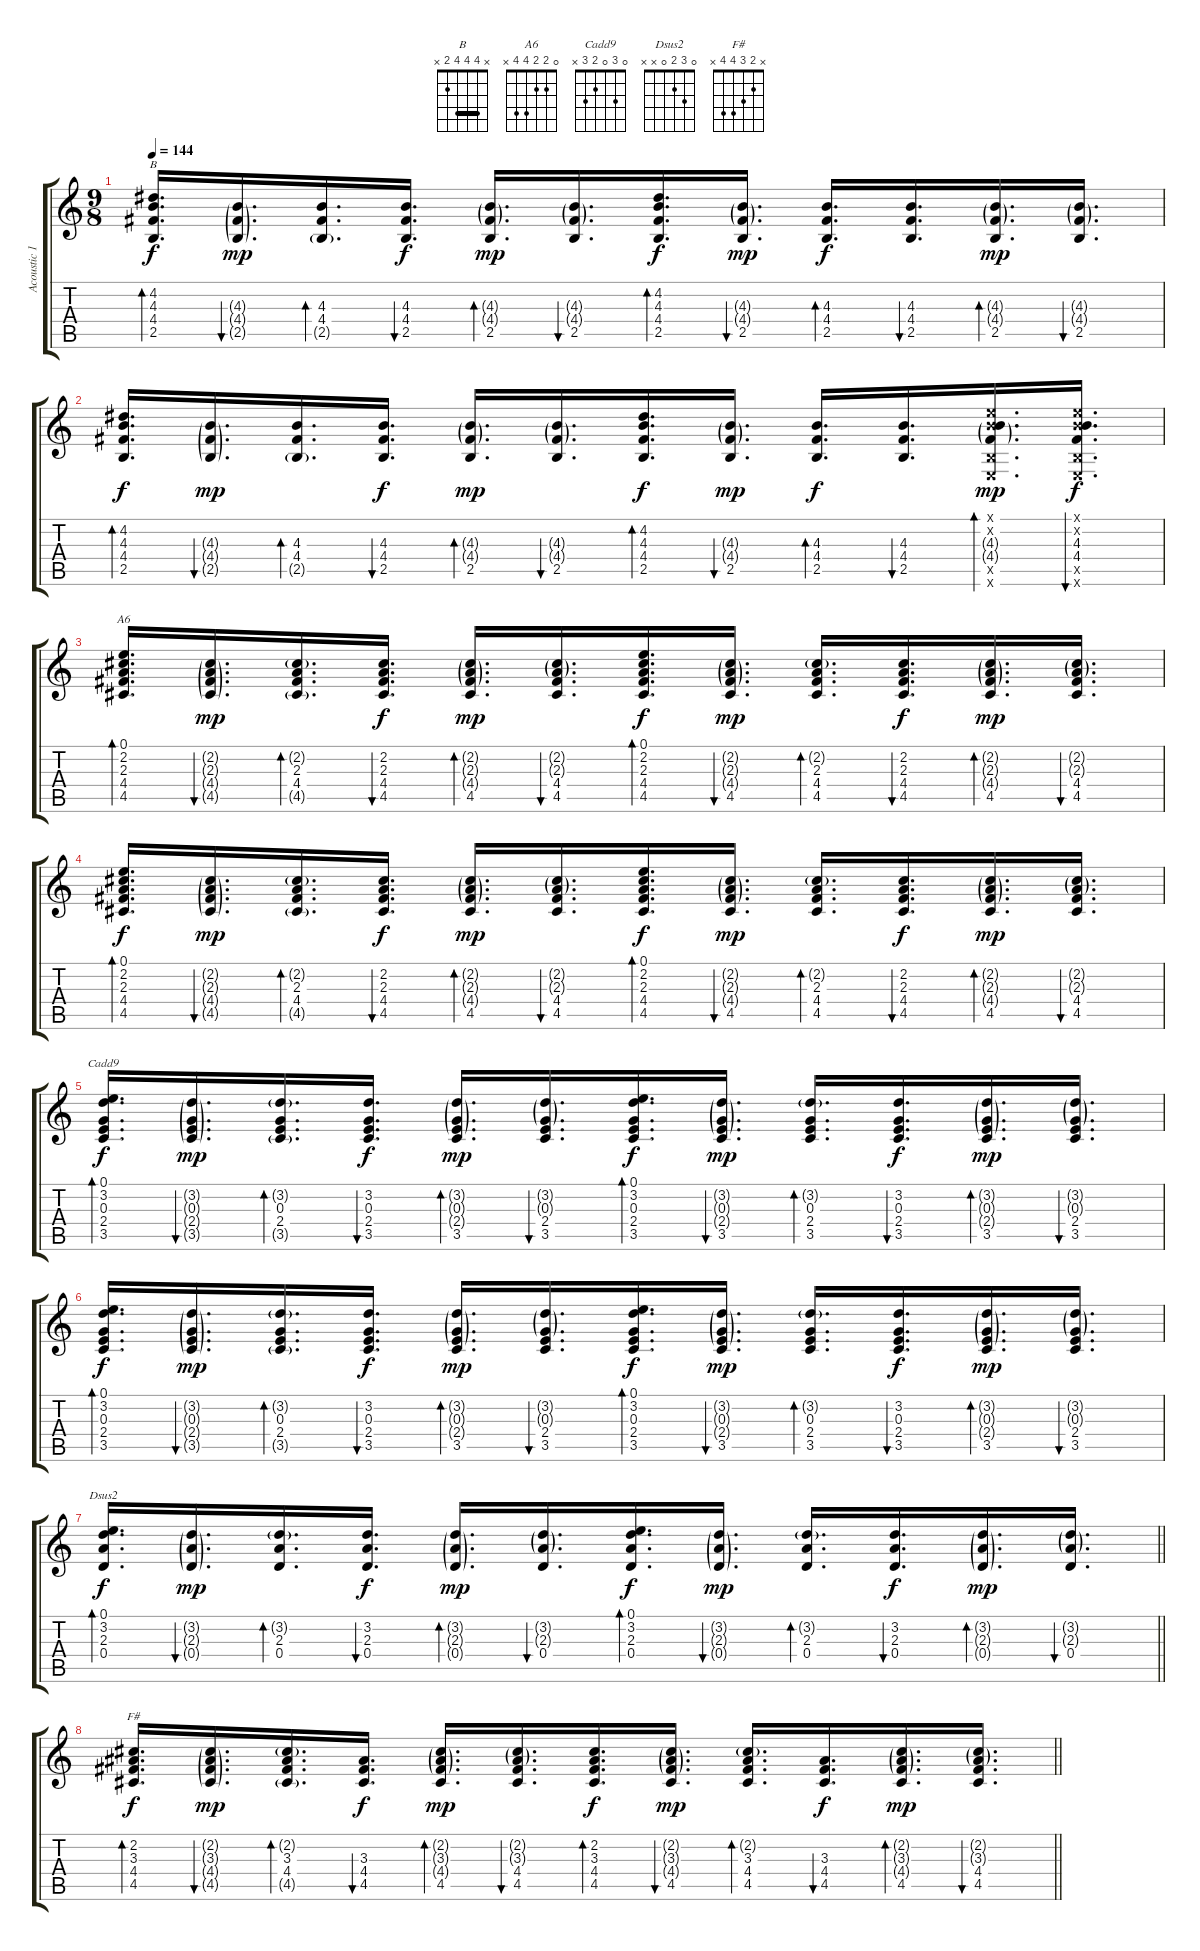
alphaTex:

\track ("Acoustic 1 (MIDI!)" "Acoustic 1") {instrument acousticguitarsteel}
\staff {score tabs}
\tuning (E4 B3 G3 D3 A2 E2) {hide}
\chord ("B" x 4 4 4 2 x) {barre 4}
\chord ("A6" 0 2 2 4 4 x)
\chord ("Cadd9" 0 3 0 2 3 x)
\chord ("Dsus2" 0 3 2 0 x x)
\chord ("F#" x 2 3 4 4 x)
\ts (9 8)
\tempo 144
\clef g2
\ks c
(4.2 4.3 4.4 2.5).16{d bd 60 ch "B" dy f} (4.3{g} 4.4{g} 2.5{g}).16{d bu 60 dy mp} (4.3 4.4 2.5{g}).16{d bd 60} (4.3 4.4 2.5).16{d bu 60 dy f} (4.3{g} 4.4{g} 2.5).16{d bd 60 dy mp} (4.3{g} 4.4{g} 2.5).16{d bu 60} (4.2 4.3 4.4 2.5).16{d bd 60 dy f} (4.3{g} 4.4{g} 2.5).16{d bu 60 dy mp} (4.3 4.4 2.5).16{d bd 60 dy f} (4.3 4.4 2.5).16{d bu 60} (4.3{g} 4.4{g} 2.5).16{d bd 60 dy mp} (4.3{g} 4.4{g} 2.5).16{d bu 60} |
(4.2 4.3 4.4 2.5).16{d bd 60 dy f} (4.3{g} 4.4{g} 2.5{g}).16{d bu 60 dy mp} (4.3 4.4 2.5{g}).16{d bd 60} (4.3 4.4 2.5).16{d bu 60 dy f} (4.3{g} 4.4{g} 2.5).16{d bd 60 dy mp} (4.3{g} 4.4{g} 2.5).16{d bu 60} (4.2 4.3 4.4 2.5).16{d bd 60 dy f} (4.3{g} 4.4{g} 2.5).16{d bu 60 dy mp} (4.3 4.4 2.5).16{d bd 60 dy f} (4.3 4.4 2.5).16{d bu 60} (0.1{x} 0.2{x} 4.3{g} 4.4{g} 2.5{x} 0.6{x}).16{d bd 60 dy mp} (0.1{x} 0.2{x} 4.3 4.4 2.5{x} 0.6{x}).16{d bu 60 dy f} |
(0.1 2.2 2.3 4.4 4.5).16{d bd 60 ch "A6"} (2.2{g} 2.3{g} 4.4{g} 4.5{g}).16{d bu 60 dy mp} (2.2{g} 2.3 4.4 4.5{g}).16{d bd 60} (2.2 2.3 4.4 4.5).16{d bu 60 dy f} (2.2{g} 2.3{g} 4.4{g} 4.5).16{d bd 60 dy mp} (2.2{g} 2.3{g} 4.4 4.5).16{d bu 60} (0.1 2.2 2.3 4.4 4.5).16{d bd 60 dy f} (2.2{g} 2.3{g} 4.4{g} 4.5).16{d bu 60 dy mp} (2.2{g} 2.3 4.4 4.5).16{d bd 60} (2.2 2.3 4.4 4.5).16{d bu 60 dy f} (2.2{g} 2.3{g} 4.4{g} 4.5).16{d bd 60 dy mp} (2.2{g} 2.3{g} 4.4 4.5).16{d bu 60} |
(0.1 2.2 2.3 4.4 4.5).16{d bd 60 dy f} (2.2{g} 2.3{g} 4.4{g} 4.5{g}).16{d bu 60 dy mp} (2.2{g} 2.3 4.4 4.5{g}).16{d bd 60} (2.2 2.3 4.4 4.5).16{d bu 60 dy f} (2.2{g} 2.3{g} 4.4{g} 4.5).16{d bd 60 dy mp} (2.2{g} 2.3{g} 4.4 4.5).16{d bu 60} (0.1 2.2 2.3 4.4 4.5).16{d bd 60 dy f} (2.2{g} 2.3{g} 4.4{g} 4.5).16{d bu 60 dy mp} (2.2{g} 2.3 4.4 4.5).16{d bd 60} (2.2 2.3 4.4 4.5).16{d bu 60 dy f} (2.2{g} 2.3{g} 4.4{g} 4.5).16{d bd 60 dy mp} (2.2{g} 2.3{g} 4.4 4.5).16{d bu 60} |
(0.1 3.2 0.3 2.4 3.5).16{d bd 60 ch "Cadd9" dy f} (3.2{g} 0.3{g} 2.4{g} 3.5{g}).16{d bu 60 dy mp} (3.2{g} 0.3 2.4 3.5{g}).16{d bd 60} (3.2 0.3 2.4 3.5).16{d bu 60 dy f} (3.2{g} 0.3{g} 2.4{g} 3.5).16{d bd 60 dy mp} (3.2{g} 0.3{g} 2.4 3.5).16{d bu 60} (0.1 3.2 0.3 2.4 3.5).16{d bd 60 dy f} (3.2{g} 0.3{g} 2.4{g} 3.5).16{d bu 60 dy mp} (3.2{g} 0.3 2.4 3.5).16{d bd 60} (3.2 0.3 2.4 3.5).16{d bu 60 dy f} (3.2{g} 0.3{g} 2.4{g} 3.5).16{d bd 60 dy mp} (3.2{g} 0.3{g} 2.4 3.5).16{d bu 60} |
(0.1 3.2 0.3 2.4 3.5).16{d bd 60 dy f} (3.2{g} 0.3{g} 2.4{g} 3.5{g}).16{d bu 60 dy mp} (3.2{g} 0.3 2.4 3.5{g}).16{d bd 60} (3.2 0.3 2.4 3.5).16{d bu 60 dy f} (3.2{g} 0.3{g} 2.4{g} 3.5).16{d bd 60 dy mp} (3.2{g} 0.3{g} 2.4 3.5).16{d bu 60} (0.1 3.2 0.3 2.4 3.5).16{d bd 60 dy f} (3.2{g} 0.3{g} 2.4{g} 3.5).16{d bu 60 dy mp} (3.2{g} 0.3 2.4 3.5).16{d bd 60} (3.2 0.3 2.4 3.5).16{d bu 60 dy f} (3.2{g} 0.3{g} 2.4{g} 3.5).16{d bd 60 dy mp} (3.2{g} 0.3{g} 2.4 3.5).16{d bu 60} |
\barLineRight lightlight
(0.1 3.2 2.3 0.4).16{d bd 60 ch "Dsus2" dy f} (3.2{g} 2.3{g} 0.4{g}).16{d bu 60 dy mp} (3.2{g} 2.3 0.4).16{d bd 60} (3.2 2.3 0.4).16{d bu 60 dy f} (3.2{g} 2.3{g} 0.4{g}).16{d bd 60 dy mp} (3.2{g} 2.3{g} 0.4).16{d bu 60} (0.1 3.2 2.3 0.4).16{d bd 60 dy f} (3.2{g} 2.3{g} 0.4{g}).16{d bu 60 dy mp} (3.2{g} 2.3 0.4).16{d bd 60} (3.2 2.3 0.4).16{d bu 60 dy f} (3.2{g} 2.3{g} 0.4{g}).16{d bd 60 dy mp} (3.2{g} 2.3{g} 0.4).16{d bu 60} |
\barLineRight lightlight
(2.2 3.3 4.4 4.5).16{d bd 60 ch "F#" dy f} (2.2{g} 3.3{g} 4.4{g} 4.5{g}).16{d bu 60 dy mp} (2.2{g} 3.3 4.4 4.5{g}).16{d bd 60} (3.3 4.4 4.5).16{d bu 60 dy f} (2.2{g} 3.3{g} 4.4{g} 4.5).16{d bd 60 dy mp} (2.2{g} 3.3{g} 4.4 4.5).16{d bu 60} (2.2 3.3 4.4 4.5).16{d bd 60 dy f} (2.2{g} 3.3{g} 4.4{g} 4.5).16{d bu 60 dy mp} (2.2{g} 3.3 4.4 4.5).16{d bd 60} (3.3 4.4 4.5).16{d bu 60 dy f} (2.2{g} 3.3{g} 4.4{g} 4.5).16{d bd 60 dy mp} (2.2{g} 3.3{g} 4.4 4.5).16{d bu 60}
